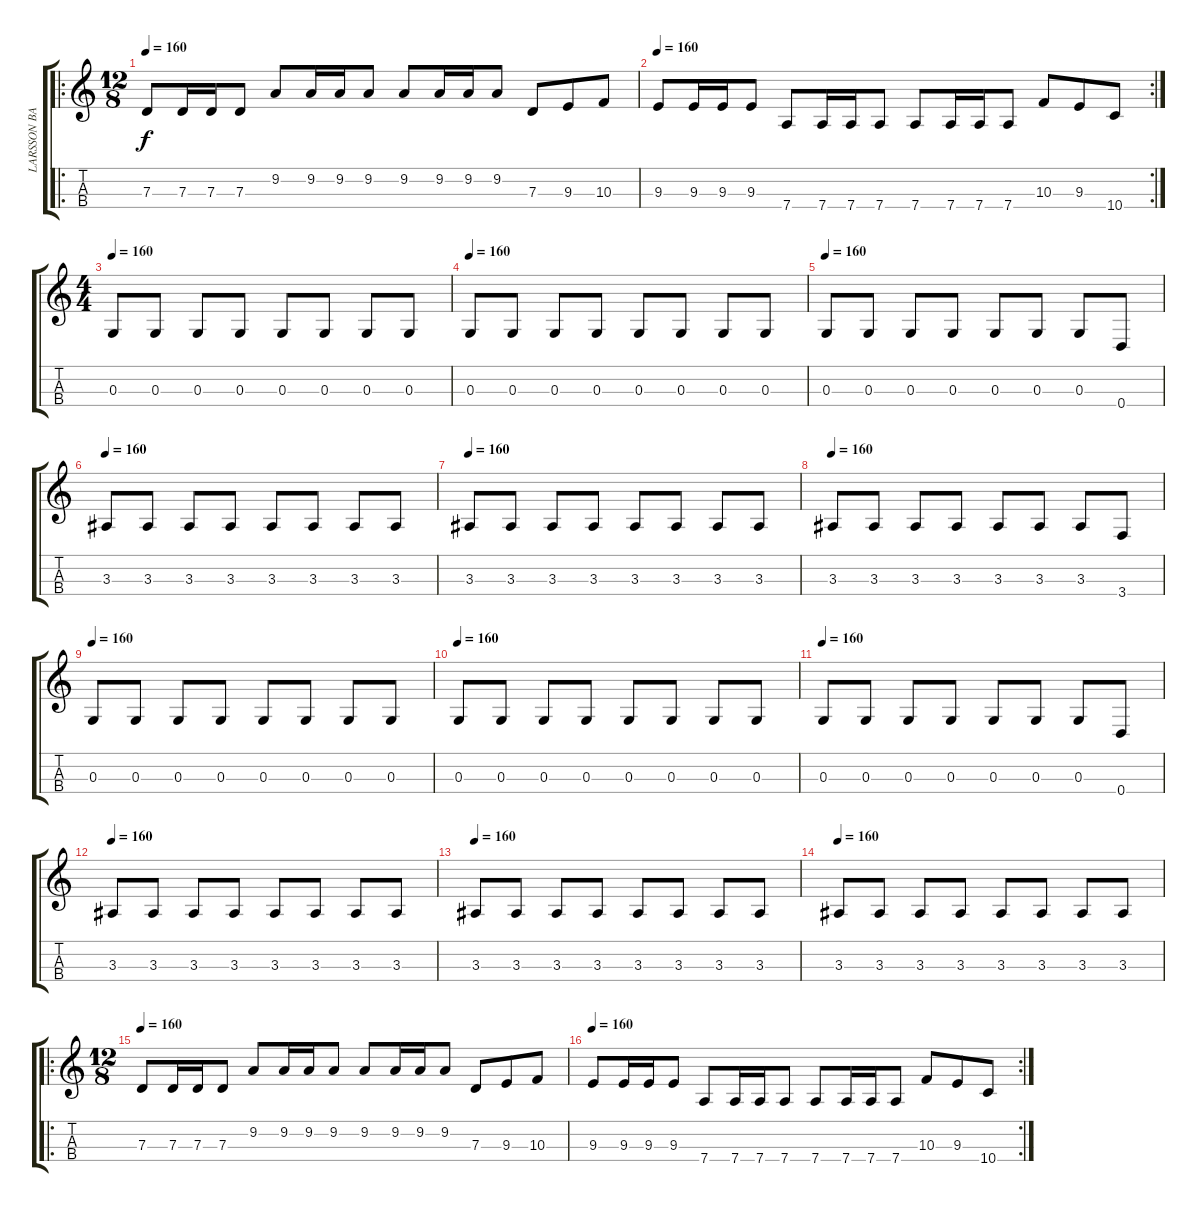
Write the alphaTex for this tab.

\track ("LARSSON BASS" "LARSSON BA") {instrument fretlessbass}
\staff {score tabs}
\tuning (F3 C3 G2 D2) {hide}
\ro
\ts (12 8)
\tempo 160
\clef g2
\ks c
7.3.8{dy f} 7.3.16 7.3.16 7.3.8 9.2.8 9.2.16 9.2.16 9.2.8 9.2.8 9.2.16 9.2.16 9.2.8 7.3.8 9.3.8 10.3.8 |
\rc 2
\tempo 160
9.3.8 9.3.16 9.3.16 9.3.8 7.4.8 7.4.16 7.4.16 7.4.8 7.4.8 7.4.16 7.4.16 7.4.8 10.3.8 9.3.8 10.4.8 |
\ts (4 4)
\tempo 160
0.3.8 0.3.8 0.3.8 0.3.8 0.3.8 0.3.8 0.3.8 0.3.8 |
\tempo 160
0.3.8 0.3.8 0.3.8 0.3.8 0.3.8 0.3.8 0.3.8 0.3.8 |
\tempo 160
0.3.8 0.3.8 0.3.8 0.3.8 0.3.8 0.3.8 0.3.8 0.4.8 |
\tempo 160
3.3.8 3.3.8 3.3.8 3.3.8 3.3.8 3.3.8 3.3.8 3.3.8 |
\tempo 160
3.3.8 3.3.8 3.3.8 3.3.8 3.3.8 3.3.8 3.3.8 3.3.8 |
\tempo 160
3.3.8 3.3.8 3.3.8 3.3.8 3.3.8 3.3.8 3.3.8 3.4.8 |
\tempo 160
0.3.8 0.3.8 0.3.8 0.3.8 0.3.8 0.3.8 0.3.8 0.3.8 |
\tempo 160
0.3.8 0.3.8 0.3.8 0.3.8 0.3.8 0.3.8 0.3.8 0.3.8 |
\tempo 160
0.3.8 0.3.8 0.3.8 0.3.8 0.3.8 0.3.8 0.3.8 0.4.8 |
\tempo 160
3.3.8 3.3.8 3.3.8 3.3.8 3.3.8 3.3.8 3.3.8 3.3.8 |
\tempo 160
3.3.8 3.3.8 3.3.8 3.3.8 3.3.8 3.3.8 3.3.8 3.3.8 |
\tempo 160
3.3.8 3.3.8 3.3.8 3.3.8 3.3.8 3.3.8 3.3.8 3.3.8 |
\ro
\ts (12 8)
\tempo 160
7.3.8 7.3.16 7.3.16 7.3.8 9.2.8 9.2.16 9.2.16 9.2.8 9.2.8 9.2.16 9.2.16 9.2.8 7.3.8 9.3.8 10.3.8 |
\rc 2
\tempo 160
9.3.8 9.3.16 9.3.16 9.3.8 7.4.8 7.4.16 7.4.16 7.4.8 7.4.8 7.4.16 7.4.16 7.4.8 10.3.8 9.3.8 10.4.8
